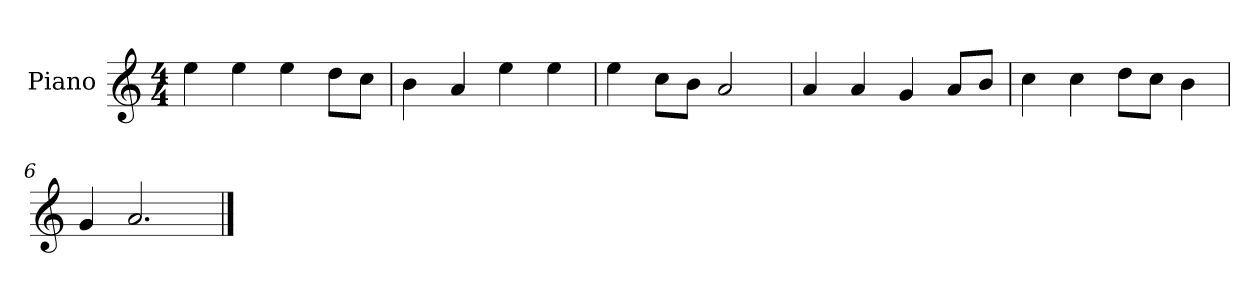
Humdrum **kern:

**kern
*part1
*staff1
*I"Piano
*I'P-no
*clefG2
*k[]
*M4/4
*MM90
=1
4ee\
4ee\
4ee\
8dd\L
8cc\J
=2
4b\
4a/
4ee\
4ee\
=3
4ee\
8cc\L
8b\J
2a/
=4
4a/
4a/
4g/
8a/L
8b/J
=5
4cc\
4cc\
8dd\L
8cc\J
4b\
=6
4g/
2.a/
==
*-
